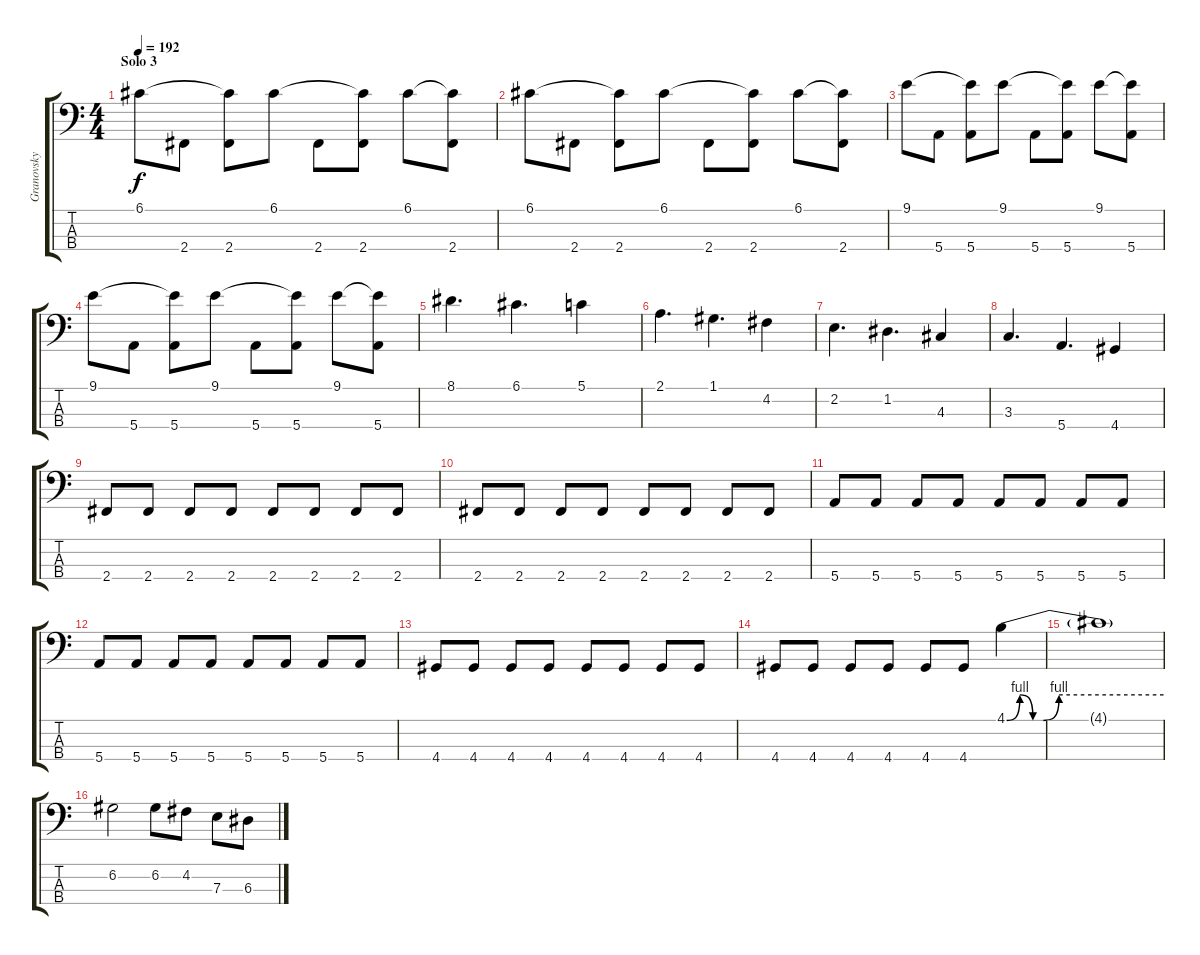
\track ("Granovsky" "Granovsky") {instrument electricbassfinger}
\staff {score tabs}
\tuning (G2 D2 A1 E1) {hide}
\ts (4 4)
\section ("" "Solo 3")
\tempo 192
\clef f4
\ks c
6.1.8{dy f} 2.4.8 (6.1{t} 2.4).8 6.1.8 2.4.8 (6.1{t} 2.4).8 6.1.8 (6.1{t} 2.4).8 |
6.1.8 2.4.8 (6.1{t} 2.4).8 6.1.8 2.4.8 (6.1{t} 2.4).8 6.1.8 (6.1{t} 2.4).8 |
9.1.8 5.4.8 (9.1{t} 5.4).8 9.1.8 5.4.8 (9.1{t} 5.4).8 9.1.8 (9.1{t} 5.4).8 |
9.1.8 5.4.8 (9.1{t} 5.4).8 9.1.8 5.4.8 (9.1{t} 5.4).8 9.1.8 (9.1{t} 5.4).8 |
8.1.4{d} 6.1.4{d} 5.1.4 |
2.1.4{d} 1.1.4{d} 4.2.4 |
2.2.4{d} 1.2.4{d} 4.3.4 |
3.3.4{d} 5.4.4{d} 4.4.4 |
2.4.8 2.4.8 2.4.8 2.4.8 2.4.8 2.4.8 2.4.8 2.4.8 |
2.4.8 2.4.8 2.4.8 2.4.8 2.4.8 2.4.8 2.4.8 2.4.8 |
5.4.8 5.4.8 5.4.8 5.4.8 5.4.8 5.4.8 5.4.8 5.4.8 |
5.4.8 5.4.8 5.4.8 5.4.8 5.4.8 5.4.8 5.4.8 5.4.8 |
4.4.8 4.4.8 4.4.8 4.4.8 4.4.8 4.4.8 4.4.8 4.4.8 |
4.4.8 4.4.8 4.4.8 4.4.8 4.4.8 4.4.8 4.1{be (custom 0 0 5 4 10 0 14 0 20 4 60 4)}.4 |
4.1{t}.1 |
6.2.2 6.2.8 4.2.8 7.3.8 6.3.8
